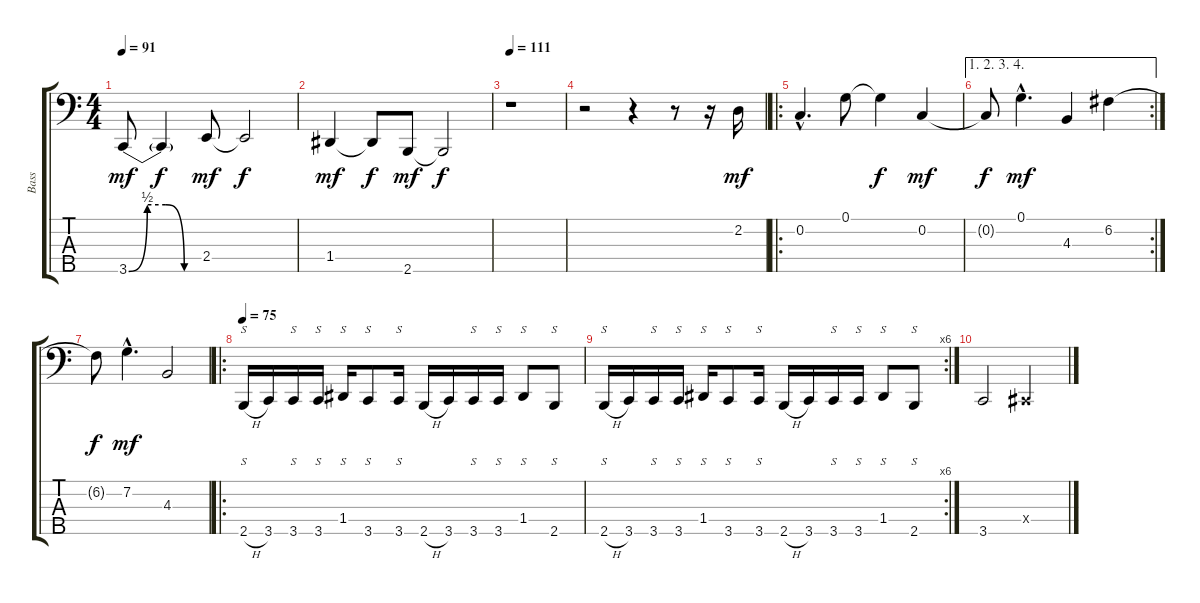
\track ("Bass" "Bass") {instrument slapbass1}
\staff {score tabs}
\tuning (G2 C2 G1 D1 A0) {hide}
\ts (4 4)
\tempo 91
\clef f4
\ks c
3.5{be (custom 0 0 15 2 30 2 45 0 60 0)}.8{dy mf} 3.5{t}.4{dy f} 2.4.8{dy mf} 2.4{t}.2{dy f} |
1.4.4{dy mf} 1.4{t}.8{dy f} 2.5.8{dy mf} 2.5{t}.2{dy f} |
\tempo 111
r.1 |
r.2 r.4 r.8 r.16 2.2.16{dy mf} |
\ro
0.2{hac}.4{d} 0.1.8 0.1{t}.4{dy f} 0.2.4{dy mf} |
\ae (1 2 3 4)
\rc 2
0.2{t}.8{dy f} 0.1{hac}.4{d dy mf} 4.3.4 6.2.4 |
6.2{t}.8{dy f} 7.2{hac}.4{d dy mf} 4.3.2 |
\ro
\tempo 75
2.5{h}.16{s} 3.5.16 3.5.16{s} 3.5.16{s} 1.4.16{s} 3.5.8{s} 3.5.16{s} 2.5{h}.16 3.5.16 3.5.16{s} 3.5.16{s} 1.4.8{s} 2.5.8{s} |
\rc 6
2.5{h}.16{s} 3.5.16 3.5.16{s} 3.5.16{s} 1.4.16{s} 3.5.8{s} 3.5.16{s} 2.5{h}.16 3.5.16 3.5.16{s} 3.5.16{s} 1.4.8{s} 2.5.8{s} |
3.5.2 -1.4{x}.2
